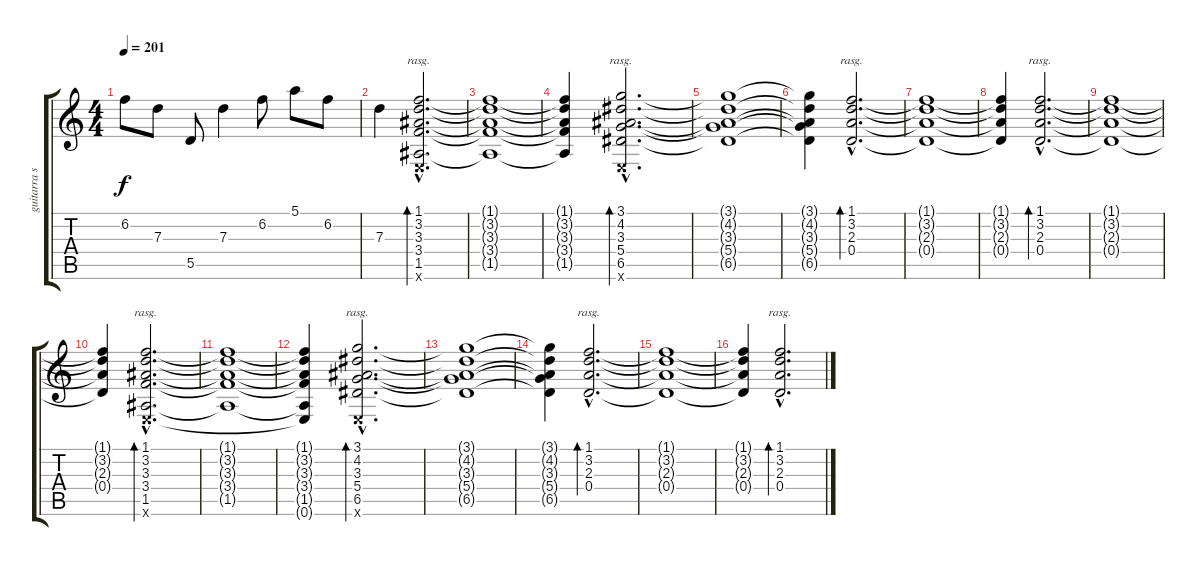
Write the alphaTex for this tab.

\track ("guitarra solo" "guitarra s") {instrument acousticguitarsteel}
\staff {score tabs}
\tuning (E4 B3 G3 D3 A2 E2) {hide}
\ts (4 4)
\tempo 201
\clef g2
\ks c
6.2.8{dy f} 7.3.8 5.5.8 7.3.4 6.2.8 5.1.8 6.2.8 |
7.3.4 (1.1{hac} 3.2{hac} 3.3{hac} 3.4{hac} 1.5{hac} 0.6{hac x}).2{d bd 480 rasg ii volume 11} |
(1.1{t} 3.2{t} 3.3{t} 3.4{t} 1.5{t}).1 |
(1.1{t} 3.2{t} 3.3{t} 3.4{t} 1.5{t}).4 (3.1{hac} 4.2{hac} 3.3{hac} 5.4{hac} 6.5{hac} 0.6{hac x}).2{d bd 480 rasg ii} |
(3.1{t} 4.2{t} 3.3{t} 5.4{t} 6.5{t}).1 |
(3.1{t} 4.2{t} 3.3{t} 5.4{t} 6.5{t}).4 (1.1{hac} 3.2{hac} 2.3{hac} 0.4{hac}).2{d bd 480 rasg ii} |
(1.1{t} 3.2{t} 2.3{t} 0.4{t}).1 |
(1.1{t} 3.2{t} 2.3{t} 0.4{t}).4 (1.1{hac} 3.2{hac} 2.3{hac} 0.4{hac}).2{d bd 480 rasg ii} |
(1.1{t} 3.2{t} 2.3{t} 0.4{t}).1 |
(1.1{t} 3.2{t} 2.3{t} 0.4{t}).4 (1.1{hac} 3.2{hac} 3.3{hac} 3.4{hac} 1.5{hac} 0.6{hac x}).2{d bd 480 rasg ii} |
(1.1{t} 3.2{t} 3.3{t} 3.4{t} 1.5{t}).1 |
(1.1{t} 3.2{t} 3.3{t} 3.4{t} 1.5{t} 0.6{t}).4 (3.1{hac} 4.2{hac} 3.3{hac} 5.4{hac} 6.5{hac} 0.6{hac x}).2{d bd 480 rasg ii} |
(3.1{t} 4.2{t} 3.3{t} 5.4{t} 6.5{t}).1 |
(3.1{t} 4.2{t} 3.3{t} 5.4{t} 6.5{t}).4 (1.1{hac} 3.2{hac} 2.3{hac} 0.4{hac}).2{d bd 480 rasg ii} |
(1.1{t} 3.2{t} 2.3{t} 0.4{t}).1 |
(1.1{t} 3.2{t} 2.3{t} 0.4{t}).4 (1.1{hac} 3.2{hac} 2.3{hac} 0.4{hac}).2{d bd 480 rasg ii}
